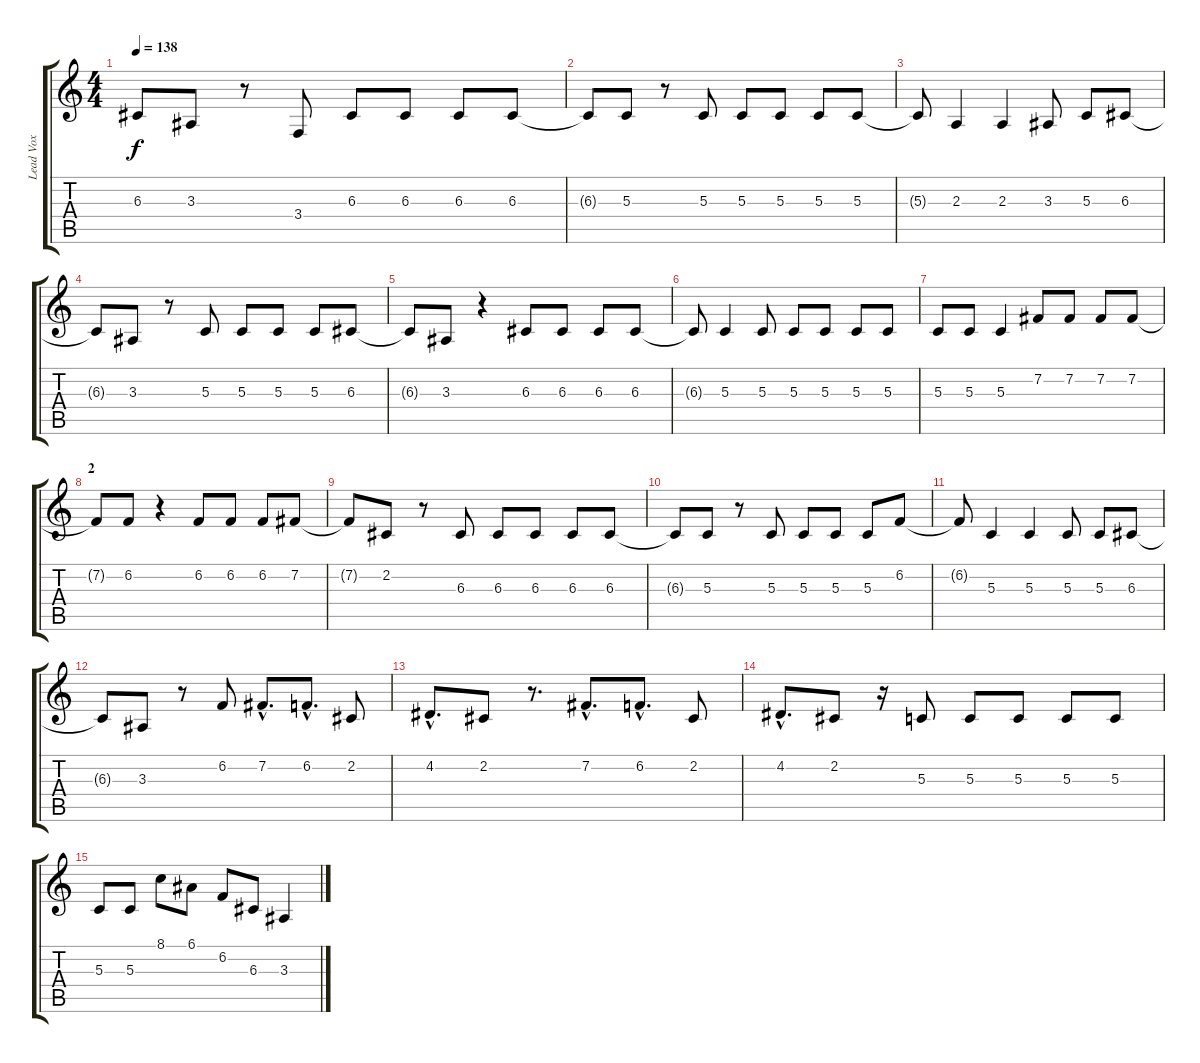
\track ("Lead Vox" "Lead Vox") {instrument tenorsax}
\staff {score tabs}
\tuning (E4 B3 G3 D3 A2 E2) {hide}
\ts (4 4)
\tempo 138
\clef g2
\ks c
6.3{t}.8{dy f} 3.3.8 r.8 3.4.8 6.3.8 6.3.8 6.3.8 6.3.8 |
6.3{t}.8 5.3.8 r.8 5.3.8 5.3.8 5.3.8 5.3.8 5.3.8 |
5.3{t}.8 2.3.4 2.3.4 3.3.8 5.3.8 6.3.8 |
6.3{t}.8 3.3.8 r.8 5.3.8 5.3.8 5.3.8 5.3.8 6.3.8 |
6.3{t}.8 3.3.8 r.4 6.3.8 6.3.8 6.3.8 6.3.8 |
6.3{t}.8 5.3.4 5.3.8 5.3.8 5.3.8 5.3.8 5.3.8 |
5.3.8 5.3.8 5.3.4 7.2.8 7.2.8 7.2.8 7.2.8 |
\section ("" "2")
7.2{t}.8 6.2.8 r.4 6.2.8 6.2.8 6.2.8 7.2.8 |
7.2{t}.8 2.2.8 r.8 6.3.8 6.3.8 6.3.8 6.3.8 6.3.8 |
6.3{t}.8 5.3.8 r.8 5.3.8 5.3.8 5.3.8 5.3.8 6.2.8 |
6.2{t}.8 5.3.4 5.3.4 5.3.8 5.3.8 6.3.8 |
6.3{t}.8 3.3.8 r.8 6.2.8 7.2{hac}.8{d} 6.2{hac}.8{d} 2.2.8 |
4.2{hac}.8{d} 2.2.8 r.8{d} 7.2{hac}.8{d} 6.2{hac}.8{d} 2.2.8 |
4.2{hac}.8{d} 2.2.8 r.16 5.3.8 5.3.8 5.3.8 5.3.8 5.3.8 |
5.3.8 5.3.8 8.1.8 6.1.8 6.2.8 6.3.8 3.3.4
